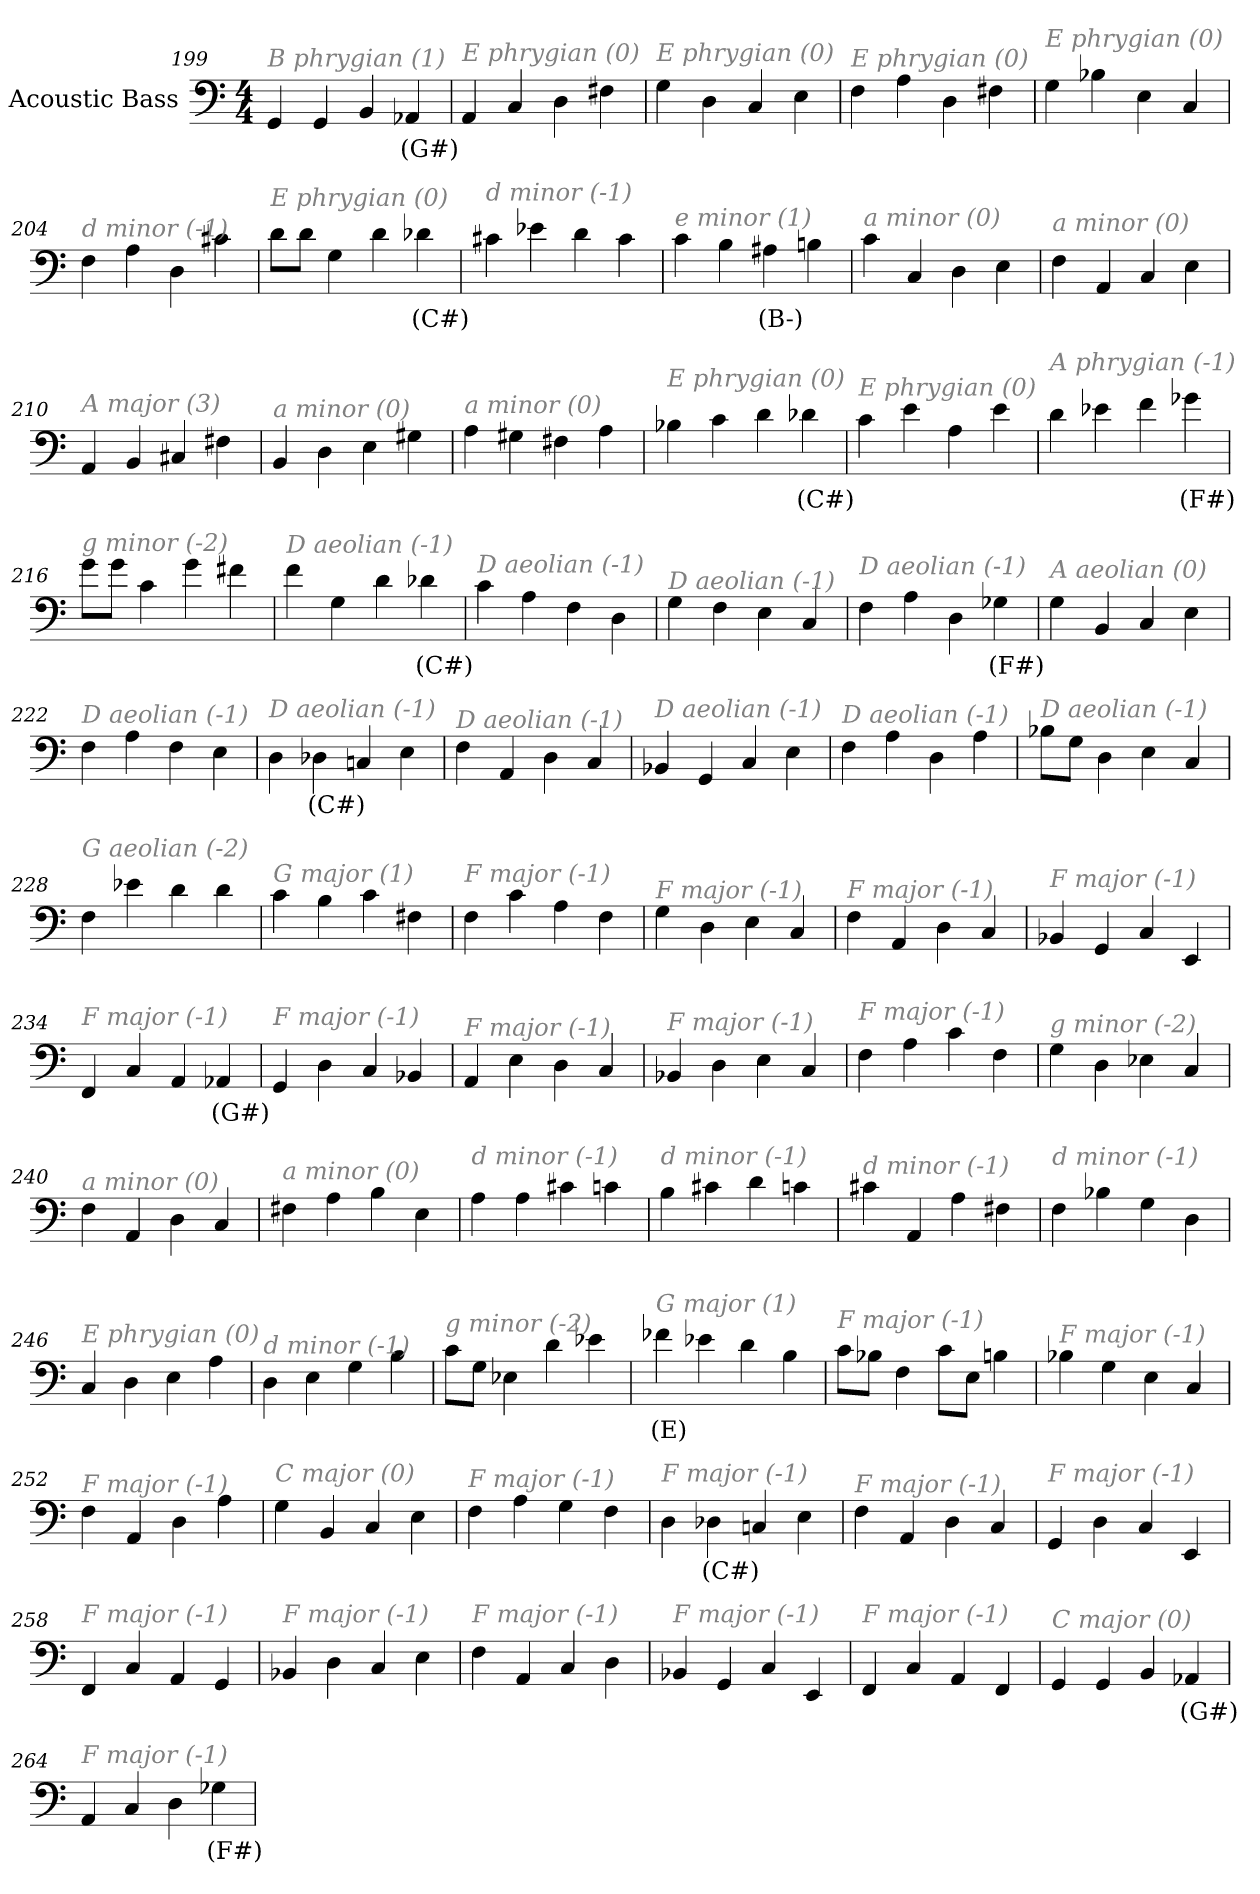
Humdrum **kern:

**kern	**text
*part1	*part1
*staff1	*staff1
*I"Acoustic Bass	*
*clefF4	*
*ITrd7c12	*
*k[]	*
*C:	*
*M4/4	*
=199	=199
!LO:TX:i:color=#808080:t=B phrygian (1)	!
4GGG	.
4GGG	.
4BBB	.
4AAA-Xi	(G#)
=200	=200
!LO:TX:i:color=#808080:t=E phrygian (0)	!
4AAA	.
4CC	.
4DD	.
4FF#X	.
=201	=201
!LO:TX:i:color=#808080:t=E phrygian (0)	!
4GG	.
4DD	.
4CC	.
4EE	.
=202	=202
!LO:TX:i:color=#808080:t=E phrygian (0)	!
4FF	.
4AA	.
4DD	.
4FF#X	.
=203	=203
!LO:TX:i:color=#808080:t=E phrygian (0)	!
4GG	.
4BB-X	.
4EE	.
4CC	.
=204	=204
!LO:TX:i:color=#808080:t=d minor (-1)	!
4FF	.
4AA	.
4DD	.
4C#X	.
=205	=205
!LO:TX:i:color=#808080:t=E phrygian (0)	!
8DL	.
8DJ	.
4GG	.
4D	.
4D-Xi	(C#)
=206	=206
!LO:TX:i:color=#808080:t=d minor (-1)	!
4C#X	.
4E-X	.
4D	.
4C#	.
=207	=207
!LO:TX:i:color=#808080:t=e minor (1)	!
4C	.
4BB	.
4AA#Xi	(B-)
4BBn	.
=208	=208
!LO:TX:i:color=#808080:t=a minor (0)	!
4C	.
4CC	.
4DD	.
4EE	.
=209	=209
!LO:TX:i:color=#808080:t=a minor (0)	!
4FF	.
4AAA	.
4CC	.
4EE	.
=210	=210
!LO:TX:i:color=#808080:t=A major (3)	!
4AAA	.
4BBB	.
4CC#X	.
4FF#X	.
=211	=211
!LO:TX:i:color=#808080:t=a minor (0)	!
4BBB	.
4DD	.
4EE	.
4GG#X	.
=212	=212
!LO:TX:i:color=#808080:t=a minor (0)	!
4AA	.
4GG#X	.
4FF#X	.
4AA	.
=213	=213
!LO:TX:i:color=#808080:t=E phrygian (0)	!
4BB-X	.
4C	.
4D	.
4D-Xi	(C#)
=214	=214
!LO:TX:i:color=#808080:t=E phrygian (0)	!
4C	.
4E	.
4AA	.
4E	.
=215	=215
!LO:TX:i:color=#808080:t=A phrygian (-1)	!
4D	.
4E-X	.
4F	.
4G-Xi	(F#)
=216	=216
!LO:TX:i:color=#808080:t=g minor (-2)	!
8GL	.
8GJ	.
4C	.
4G	.
4F#X	.
=217	=217
!LO:TX:i:color=#808080:t=D aeolian (-1)	!
4F	.
4GG	.
4D	.
4D-Xi	(C#)
=218	=218
!LO:TX:i:color=#808080:t=D aeolian (-1)	!
4C	.
4AA	.
4FF	.
4DD	.
=219	=219
!LO:TX:i:color=#808080:t=D aeolian (-1)	!
4GG	.
4FF	.
4EE	.
4CC	.
=220	=220
!LO:TX:i:color=#808080:t=D aeolian (-1)	!
4FF	.
4AA	.
4DD	.
4GG-Xi	(F#)
=221	=221
!LO:TX:i:color=#808080:t=A aeolian (0)	!
4GG	.
4BBB	.
4CC	.
4EE	.
=222	=222
!LO:TX:i:color=#808080:t=D aeolian (-1)	!
4FF	.
4AA	.
4FF	.
4EE	.
=223	=223
!LO:TX:i:color=#808080:t=D aeolian (-1)	!
4DD	.
4DD-Xi	(C#)
4CCn	.
4EE	.
=224	=224
!LO:TX:i:color=#808080:t=D aeolian (-1)	!
4FF	.
4AAA	.
4DD	.
4CC	.
=225	=225
!LO:TX:i:color=#808080:t=D aeolian (-1)	!
4BBB-X	.
4GGG	.
4CC	.
4EE	.
=226	=226
!LO:TX:i:color=#808080:t=D aeolian (-1)	!
4FF	.
4AA	.
4DD	.
4AA	.
=227	=227
!LO:TX:i:color=#808080:t=D aeolian (-1)	!
8BB-XL	.
8GGJ	.
4DD	.
4EE	.
4CC	.
=228	=228
!LO:TX:i:color=#808080:t=G aeolian (-2)	!
4FF	.
4E-X	.
4D	.
4D	.
=229	=229
!LO:TX:i:color=#808080:t=G major (1)	!
4C	.
4BB	.
4C	.
4FF#X	.
=230	=230
!LO:TX:i:color=#808080:t=F major (-1)	!
4FF	.
4C	.
4AA	.
4FF	.
=231	=231
!LO:TX:i:color=#808080:t=F major (-1)	!
4GG	.
4DD	.
4EE	.
4CC	.
=232	=232
!LO:TX:i:color=#808080:t=F major (-1)	!
4FF	.
4AAA	.
4DD	.
4CC	.
=233	=233
!LO:TX:i:color=#808080:t=F major (-1)	!
4BBB-X	.
4GGG	.
4CC	.
4EEE	.
=234	=234
!LO:TX:i:color=#808080:t=F major (-1)	!
4FFF	.
4CC	.
4AAA	.
4AAA-Xi	(G#)
=235	=235
!LO:TX:i:color=#808080:t=F major (-1)	!
4GGG	.
4DD	.
4CC	.
4BBB-X	.
=236	=236
!LO:TX:i:color=#808080:t=F major (-1)	!
4AAA	.
4EE	.
4DD	.
4CC	.
=237	=237
!LO:TX:i:color=#808080:t=F major (-1)	!
4BBB-X	.
4DD	.
4EE	.
4CC	.
=238	=238
!LO:TX:i:color=#808080:t=F major (-1)	!
4FF	.
4AA	.
4C	.
4FF	.
=239	=239
!LO:TX:i:color=#808080:t=g minor (-2)	!
4GG	.
4DD	.
4EE-X	.
4CC	.
=240	=240
!LO:TX:i:color=#808080:t=a minor (0)	!
4FF	.
4AAA	.
4DD	.
4CC	.
=241	=241
!LO:TX:i:color=#808080:t=a minor (0)	!
4FF#X	.
4AA	.
4BB	.
4EE	.
=242	=242
!LO:TX:i:color=#808080:t=d minor (-1)	!
4AA	.
4AA	.
4C#X	.
4Cn	.
=243	=243
!LO:TX:i:color=#808080:t=d minor (-1)	!
4BB	.
4C#X	.
4D	.
4Cn	.
=244	=244
!LO:TX:i:color=#808080:t=d minor (-1)	!
4C#X	.
4AAA	.
4AA	.
4FF#X	.
=245	=245
!LO:TX:i:color=#808080:t=d minor (-1)	!
4FF	.
4BB-X	.
4GG	.
4DD	.
=246	=246
!LO:TX:i:color=#808080:t=E phrygian (0)	!
4CC	.
4DD	.
4EE	.
4AA	.
=247	=247
!LO:TX:i:color=#808080:t=d minor (-1)	!
4DD	.
4EE	.
4GG	.
4BB	.
=248	=248
!LO:TX:i:color=#808080:t=g minor (-2)	!
8CL	.
8GGJ	.
4EE-X	.
4D	.
4E-X	.
=249	=249
!LO:TX:i:color=#808080:t=G major (1)	!
4F-Xj	(E)
4E-X	.
4D	.
4BB	.
=250	=250
!LO:TX:i:color=#808080:t=F major (-1)	!
8CL	.
8BB-XJ	.
4FF	.
8CL	.
8EEJ	.
4BBn	.
=251	=251
!LO:TX:i:color=#808080:t=F major (-1)	!
4BB-X	.
4GG	.
4EE	.
4CC	.
=252	=252
!LO:TX:i:color=#808080:t=F major (-1)	!
4FF	.
4AAA	.
4DD	.
4AA	.
=253	=253
!LO:TX:i:color=#808080:t=C major (0)	!
4GG	.
4BBB	.
4CC	.
4EE	.
=254	=254
!LO:TX:i:color=#808080:t=F major (-1)	!
4FF	.
4AA	.
4GG	.
4FF	.
=255	=255
!LO:TX:i:color=#808080:t=F major (-1)	!
4DD	.
4DD-Xi	(C#)
4CCn	.
4EE	.
=256	=256
!LO:TX:i:color=#808080:t=F major (-1)	!
4FF	.
4AAA	.
4DD	.
4CC	.
=257	=257
!LO:TX:i:color=#808080:t=F major (-1)	!
4GGG	.
4DD	.
4CC	.
4EEE	.
=258	=258
!LO:TX:i:color=#808080:t=F major (-1)	!
4FFF	.
4CC	.
4AAA	.
4GGG	.
=259	=259
!LO:TX:i:color=#808080:t=F major (-1)	!
4BBB-X	.
4DD	.
4CC	.
4EE	.
=260	=260
!LO:TX:i:color=#808080:t=F major (-1)	!
4FF	.
4AAA	.
4CC	.
4DD	.
=261	=261
!LO:TX:i:color=#808080:t=F major (-1)	!
4BBB-X	.
4GGG	.
4CC	.
4EEE	.
=262	=262
!LO:TX:i:color=#808080:t=F major (-1)	!
4FFF	.
4CC	.
4AAA	.
4FFF	.
=263	=263
!LO:TX:i:color=#808080:t=C major (0)	!
4GGG	.
4GGG	.
4BBB	.
4AAA-Xi	(G#)
=264	=264
!LO:TX:i:color=#808080:t=F major (-1)	!
4AAA	.
4CC	.
4DD	.
4GG-Xi	(F#)
=	=
*-	*-
